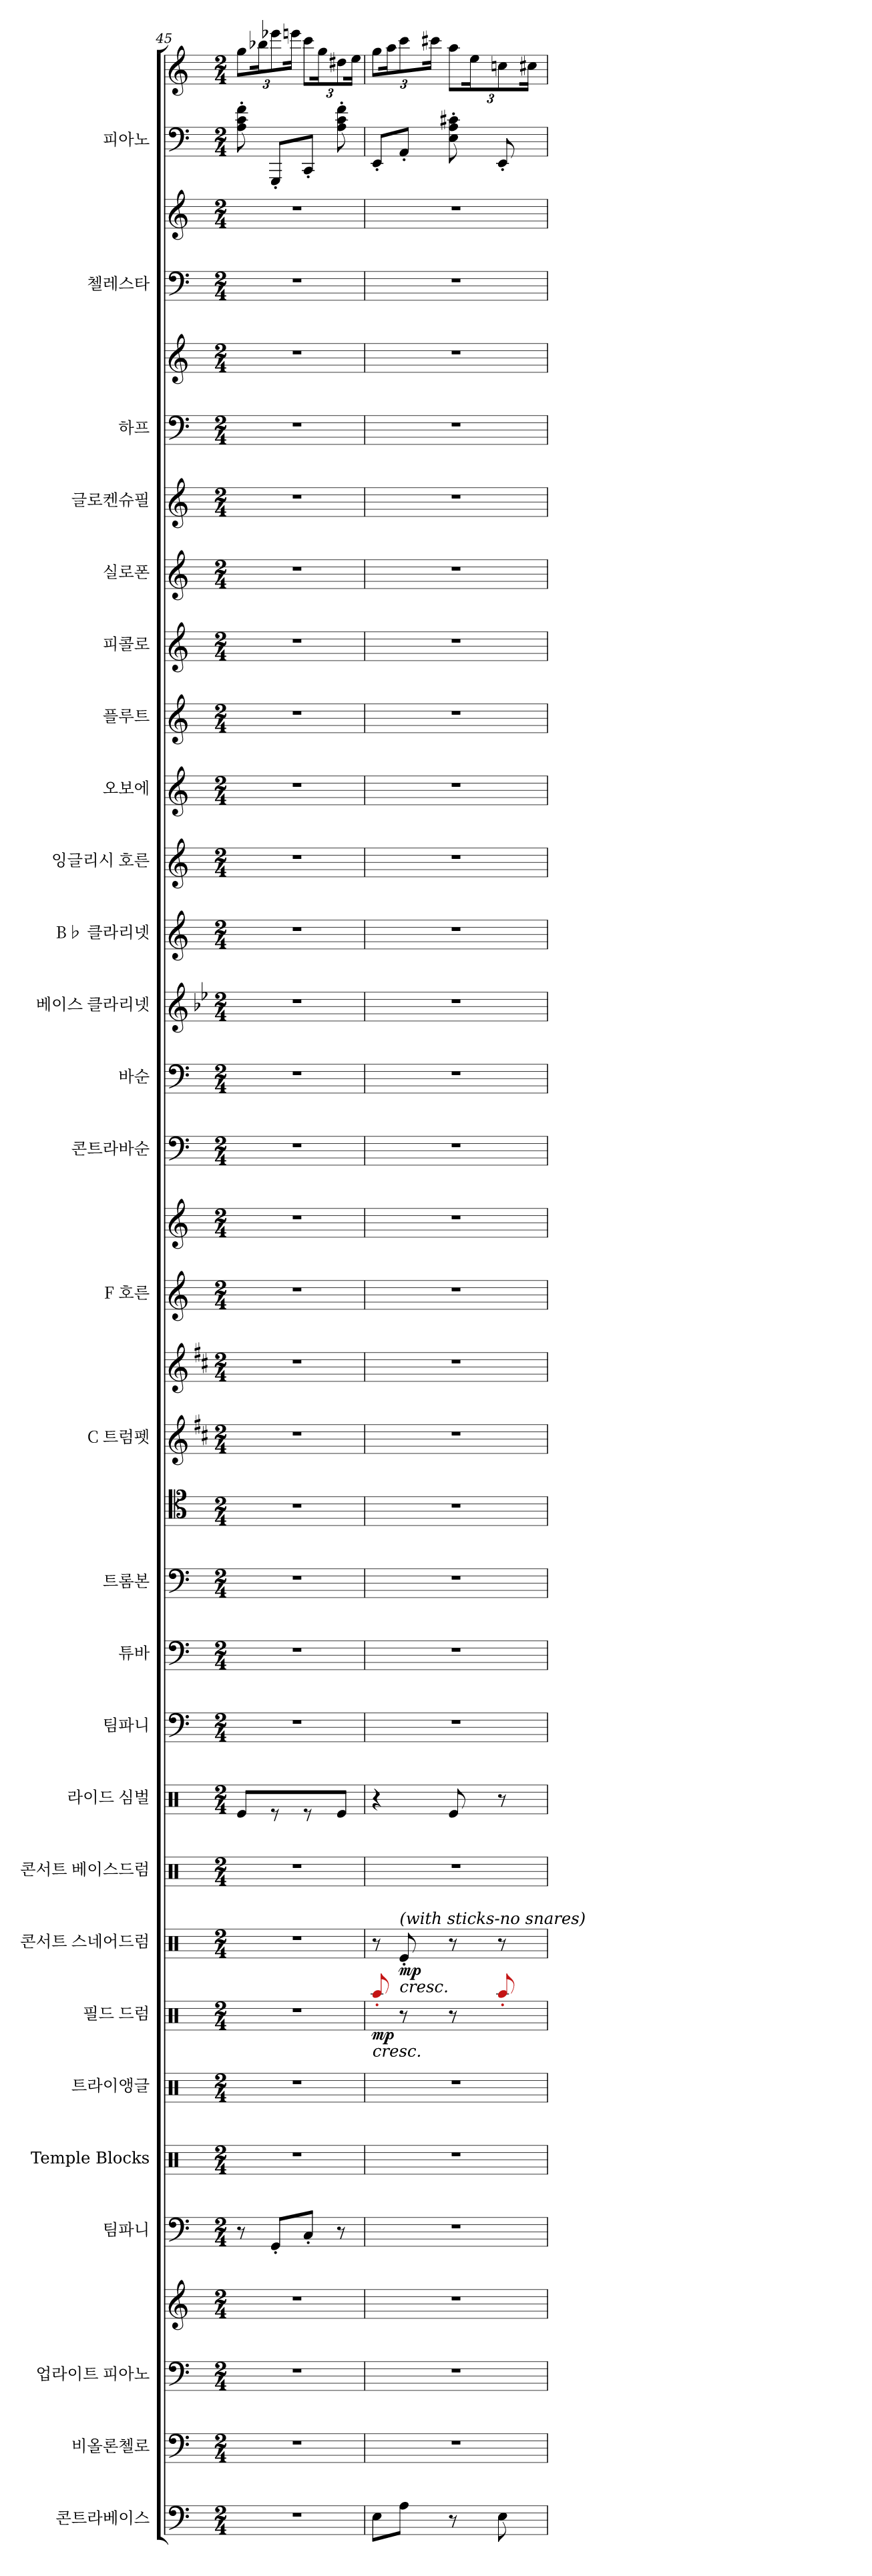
**kern	**kern	**kern	**kern	**kern	**kern	**kern	**kern	**dynam	**kern	**dynam	**kern	**kern	**kern	**kern	**kern	**kern	**kern	**kern	**kern	**kern	**kern	**kern	**kern	**kern	**kern	**kern	**kern	**kern	**kern	**kern	**kern	**kern	**kern	**kern	**kern	**kern
*part28	*part27	*part26	*part26	*part25	*part24	*part23	*part22	*part22	*part21	*part21	*part20	*part19	*part18	*part17	*part16	*part16	*part15	*part15	*part14	*part14	*part13	*part12	*part11	*part10	*part9	*part8	*part7	*part6	*part5	*part4	*part3	*part3	*part2	*part2	*part1	*part1
*staff35	*staff34	*staff33	*staff32	*staff31	*staff30	*staff29	*staff28	*staff28	*staff27	*staff27	*staff26	*staff25	*staff24	*staff23	*staff22	*staff21	*staff20	*staff19	*staff18	*staff17	*staff16	*staff15	*staff14	*staff13	*staff12	*staff11	*staff10	*staff9	*staff8	*staff7	*staff6	*staff5	*staff4	*staff3	*staff2	*staff1
*I"콘트라베이스	*I"비올론첼로	*I"업라이트 피아노	*	*I"팀파니	*I"Temple Blocks	*I"트라이앵글	*I"필드 드럼	*	*I"콘서트 스네어드럼	*	*I"콘서트 베이스드럼	*I"라이드 심벌	*I"팀파니	*I"튜바	*I"트롬본	*	*I"C 트럼펫	*	*I"F 호른	*	*I"콘트라바순	*I"바순	*I"베이스 클라리넷	*I"B♭ 클라리넷	*I"잉글리시 호른	*I"오보에	*I"플루트	*I"피콜로	*I"실로폰	*I"글로켄슈필	*I"하프	*	*I"첼레스타	*	*I"피아노	*
*	*	*	*	*	*I'Tmp. Bl.	*	*	*	*	*	*	*	*	*	*	*	*	*	*	*	*	*	*	*	*	*	*	*	*	*	*	*	*	*	*	*
*clefF4	*clefF4	*clefF4	*clefG2	*clefF4	*clefX	*clefX	*clefX	*	*clefX	*	*clefX	*clefX	*clefF4	*clefF4	*clefF4	*clefC4	*clefG2	*clefG2	*clefG2	*clefG2	*clefF4	*clefF4	*clefG2	*clefG2	*clefG2	*clefG2	*clefG2	*clefG2	*clefG2	*clefG2	*clefF4	*clefG2	*clefF4	*clefG2	*clefF4	*clefG2
*ITrd7c12	*	*	*	*	*	*	*	*	*	*	*	*	*	*	*	*	*ITrd1c2	*ITrd1c2	*ITrd4c7	*ITrd4c7	*ITrd7c12	*	*ITrd8c14	*ITrd1c2	*ITrd4c7	*	*	*ITrd-7c-12	*ITrd-7c-12	*ITrd-14c-24	*	*	*ITrd-7c-12	*ITrd-7c-12	*	*
*k[]	*k[]	*k[]	*k[]	*k[]	*k[]	*k[]	*k[]	*	*k[]	*	*k[]	*k[]	*k[]	*k[]	*k[]	*k[]	*k[]	*k[]	*k[b-]	*k[b-]	*k[]	*k[]	*k[b-e-]	*k[b-e-]	*k[b-]	*k[]	*k[]	*k[]	*k[]	*k[]	*k[]	*k[]	*k[]	*k[]	*k[]	*k[]
*M2/4	*M2/4	*M2/4	*M2/4	*M2/4	*M2/4	*M2/4	*M2/4	*	*M2/4	*	*M2/4	*M2/4	*M2/4	*M2/4	*M2/4	*M2/4	*M2/4	*M2/4	*M2/4	*M2/4	*M2/4	*M2/4	*M2/4	*M2/4	*M2/4	*M2/4	*M2/4	*M2/4	*M2/4	*M2/4	*M2/4	*M2/4	*M2/4	*M2/4	*M2/4	*M2/4
*	*	*	*	*	*	*	*	*	*	*	*	*	*	*	*	*	*	*	*	*	*	*	*	*	*	*	*	*	*	*	*	*	*	*	*	*Xbrackettup
=45	=45	=45	=45	=45	=45	=45	=45	=45	=45	=45	=45	=45	=45	=45	=45	=45	=45	=45	=45	=45	=45	=45	=45	=45	=45	=45	=45	=45	=45	=45	=45	=45	=45	=45	=45	=45
2r	2r	2r	2r	8r	2r	2r	2r	.	2r	.	2r	8Re/L	2r	2r	2r	2r	2r	2r	2r	2r	2r	2r	2r	2r	2r	2r	2r	2r	2r	2r	2r	2r	2r	2r	8A\' 8c\' 8f\'	12gg\L
.	.	.	.	.	.	.	.	.	.	.	.	.	.	.	.	.	.	.	.	.	.	.	.	.	.	.	.	.	.	.	.	.	.	.	.	24bb-X\K
.	.	.	.	8GG'/L	.	.	.	.	.	.	.	8r	.	.	.	.	.	.	.	.	.	.	.	.	.	.	.	.	.	.	.	.	.	.	8GGG'/L	12eee-X\
.	.	.	.	.	.	.	.	.	.	.	.	.	.	.	.	.	.	.	.	.	.	.	.	.	.	.	.	.	.	.	.	.	.	.	.	24eeen\Jk
.	.	.	.	8C'/J	.	.	.	.	.	.	.	8r	.	.	.	.	.	.	.	.	.	.	.	.	.	.	.	.	.	.	.	.	.	.	8CC'/J	12ccc\L
.	.	.	.	.	.	.	.	.	.	.	.	.	.	.	.	.	.	.	.	.	.	.	.	.	.	.	.	.	.	.	.	.	.	.	.	24gg\K
.	.	.	.	8r	.	.	.	.	.	.	.	8Re/J	.	.	.	.	.	.	.	.	.	.	.	.	.	.	.	.	.	.	.	.	.	.	8A\' 8c\' 8f\'	12dd#X\
.	.	.	.	.	.	.	.	.	.	.	.	.	.	.	.	.	.	.	.	.	.	.	.	.	.	.	.	.	.	.	.	.	.	.	.	24ee\Jk
!!LO:LB:g=z
=46	=46	=46	=46	=46	=46	=46	=46	=46	=46	=46	=46	=46	=46	=46	=46	=46	=46	=46	=46	=46	=46	=46	=46	=46	=46	=46	=46	=46	=46	=46	=46	=46	=46	=46	=46	=46
!	!	!	!	!	!	!	!LO:TX:b:i:t=cresc.	!	!	!	!	!	!	!	!	!	!	!	!	!	!	!	!	!	!	!	!	!	!	!	!	!	!	!	!	!
!	!	!	!	!	!	!	!	!LO:DY:b	!	!	!	!	!	!	!	!	!	!	!	!	!	!	!	!	!	!	!	!	!	!	!	!	!	!	!	!
8EE\L	2r	2r	2r	2r	2r	2r	8aa'/	mp	8r	.	2r	4r	2r	2r	2r	2r	2r	2r	2r	2r	2r	2r	2r	2r	2r	2r	2r	2r	2r	2r	2r	2r	2r	2r	8EE'/L	12gg\L
.	.	.	.	.	.	.	.	.	.	.	.	.	.	.	.	.	.	.	.	.	.	.	.	.	.	.	.	.	.	.	.	.	.	.	.	24aa\K
!	!	!	!	!	!	!	!	!	!LO:TX:a:i:t=(with sticks-no snares)	!	!	!	!	!	!	!	!	!	!	!	!	!	!	!	!	!	!	!	!	!	!	!	!	!	!	!
!	!	!	!	!	!	!	!	!	!LO:TX:b:i:t=cresc.	!	!	!	!	!	!	!	!	!	!	!	!	!	!	!	!	!	!	!	!	!	!	!	!	!	!	!
!	!	!	!	!	!	!	!	!	!	!LO:DY:b	!	!	!	!	!	!	!	!	!	!	!	!	!	!	!	!	!	!	!	!	!	!	!	!	!	!
8AA\J	.	.	.	.	.	.	8r	.	8Re'/	mp	.	.	.	.	.	.	.	.	.	.	.	.	.	.	.	.	.	.	.	.	.	.	.	.	8AA'/J	12ccc\
.	.	.	.	.	.	.	.	.	.	.	.	.	.	.	.	.	.	.	.	.	.	.	.	.	.	.	.	.	.	.	.	.	.	.	.	24ccc#X\Jk
8r	.	.	.	.	.	.	8r	.	8r	.	.	8Re/	.	.	.	.	.	.	.	.	.	.	.	.	.	.	.	.	.	.	.	.	.	.	8E\' 8A\' 8c#X\'	12aa\L
.	.	.	.	.	.	.	.	.	.	.	.	.	.	.	.	.	.	.	.	.	.	.	.	.	.	.	.	.	.	.	.	.	.	.	.	24ee\K
8EE\L	.	.	.	.	.	.	8aa'/	.	8r	.	.	8r	.	.	.	.	.	.	.	.	.	.	.	.	.	.	.	.	.	.	.	.	.	.	8EE'/L	12ccn\
.	.	.	.	.	.	.	.	.	.	.	.	.	.	.	.	.	.	.	.	.	.	.	.	.	.	.	.	.	.	.	.	.	.	.	.	24cc#X\Jk
=	=	=	=	=	=	=	=	=	=	=	=	=	=	=	=	=	=	=	=	=	=	=	=	=	=	=	=	=	=	=	=	=	=	=	=	=
*-	*-	*-	*-	*-	*-	*-	*-	*-	*-	*-	*-	*-	*-	*-	*-	*-	*-	*-	*-	*-	*-	*-	*-	*-	*-	*-	*-	*-	*-	*-	*-	*-	*-	*-	*-	*-
